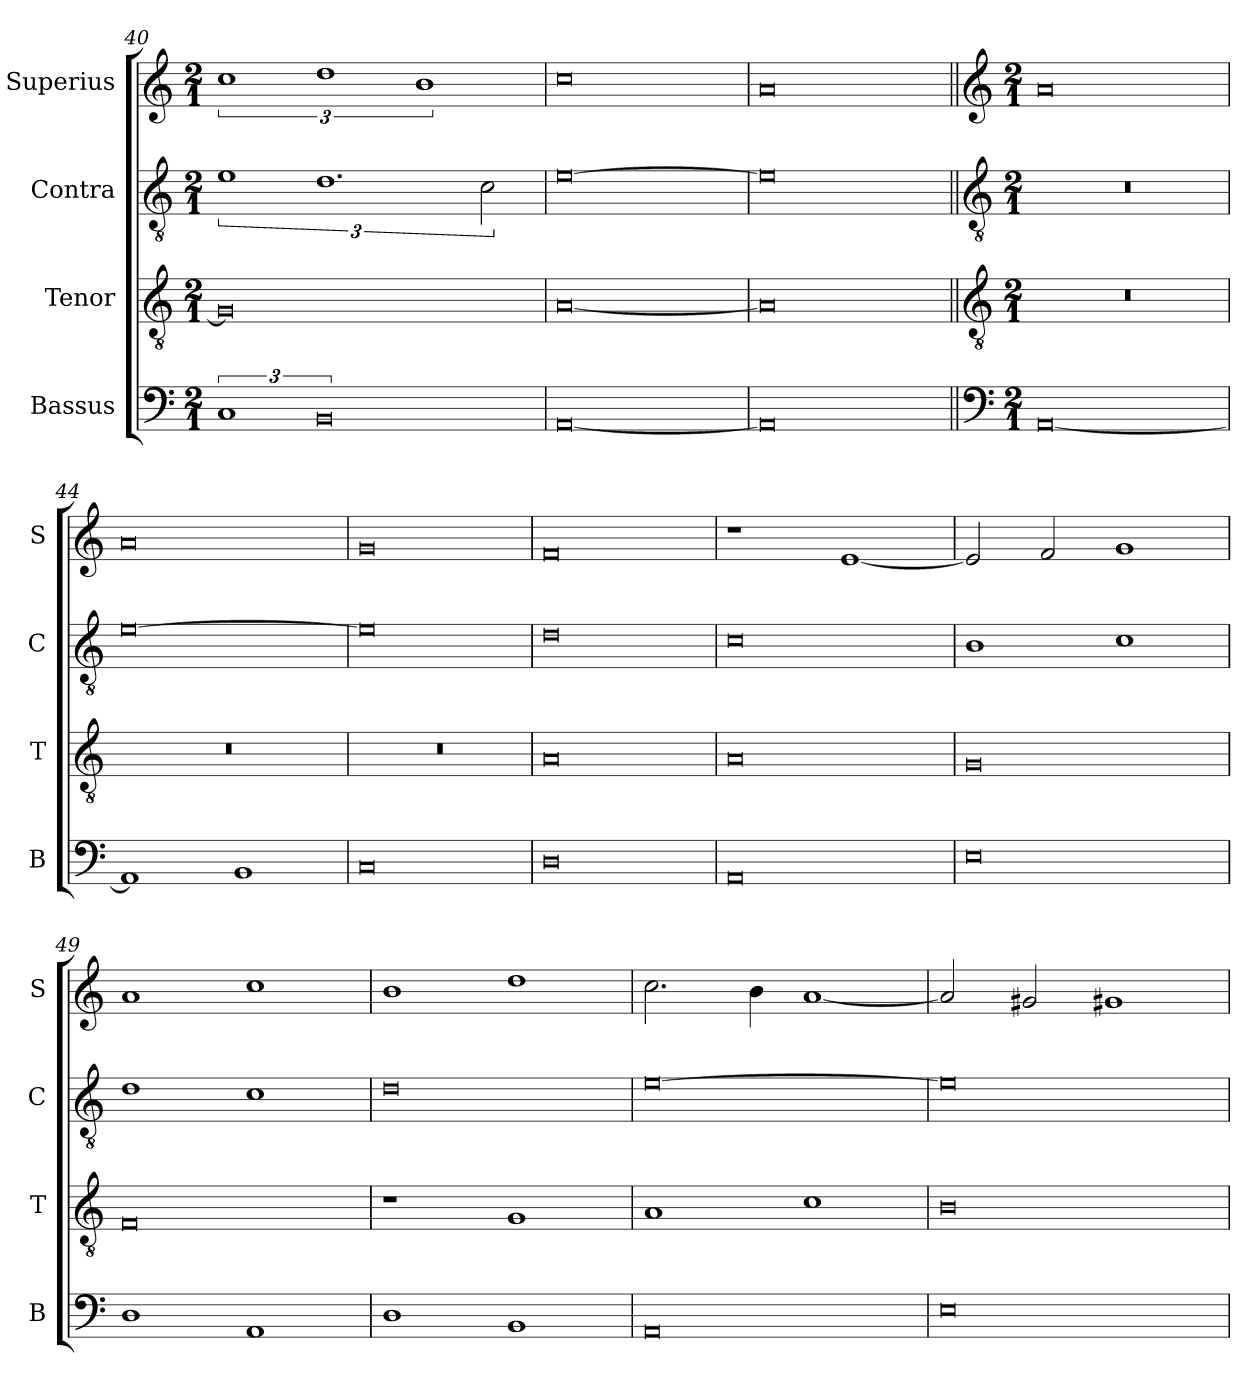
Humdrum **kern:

**kern	**kern	**kern	**kern
*part4	*part3	*part2	*part1
*staff4	*staff3	*staff2	*staff1
*I"Bassus	*I"Tenor	*I"Contra	*I"Superius
*I'B	*I'T	*I'C	*I'S
*clefF4	*clefGv2	*clefGv2	*clefG2
*k[]	*k[]	*k[]	*k[]
*M2/1	*M2/1	*M2/1	*M2/1
=40	=40	=40	=40
3%2C	0G]	3%2e	3%2cc
3%4BB	.	3%2.d	3%2dd
.	.	.	3%2b
.	.	3c\	.
=41	=41	=41	=41
[0AA	[0A	[0e	0cc
=42	=42	=42	=42
0AA]	0A]	0e]	0a
!!LO:LB:g=z
=43||	=43||	=43||	=43||
*clefF4	*clefGv2	*clefGv2	*clefG2
*k[]	*k[]	*k[]	*k[]
*M2/1	*M2/1	*M2/1	*M2/1
[0AA	0r	0r	0a
=44	=44	=44	=44
1AA]	0r	[0e	0a
1BB	.	.	.
=45	=45	=45	=45
0C	0r	0e]	0g
=46	=46	=46	=46
0D	0A	0d	0f
=47	=47	=47	=47
0AA	0A	0c	1r
.	.	.	[1e
=48	=48	=48	=48
0E	0G	1B	2e/]
.	.	.	2f/
.	.	1c	1g
=49	=49	=49	=49
1D	0F	1d	1a
1AA	.	1c	1cc
=50	=50	=50	=50
1D	1r	0d	1b
1BB	1G	.	1dd
=51	=51	=51	=51
0AA	1A	[0e	2.cc\
.	.	.	4b\
.	1c	.	[1a
=52	=52	=52	=52
0E	0B	0e]	2a/]
.	.	.	2g#X/
.	.	.	1g#X
=	=	=	=
*-	*-	*-	*-
